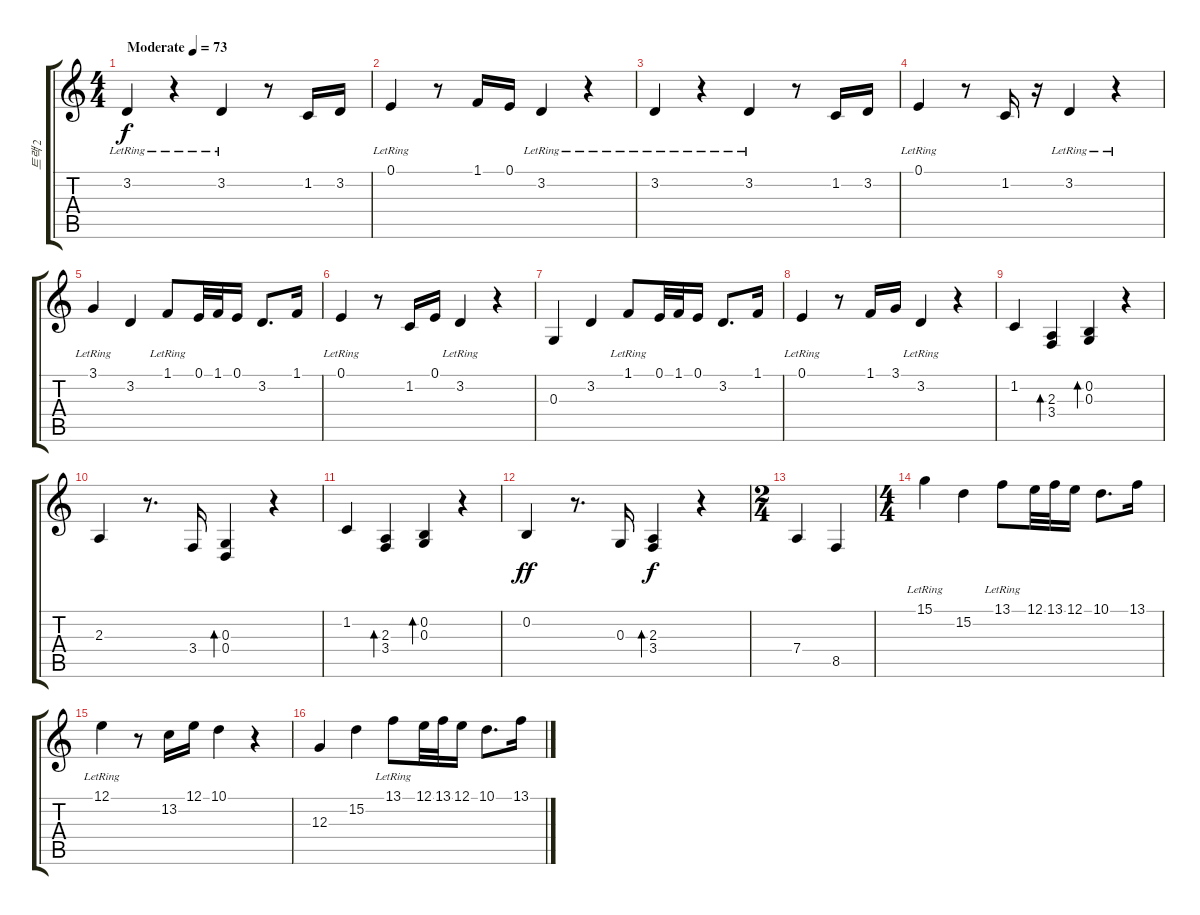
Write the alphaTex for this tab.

\track ("트랙 2" "트랙 2") {instrument whistle}
\staff {score tabs}
\tuning (E4 B3 G3 D3 A2 E2) {hide}
\ts (4 4)
\tempo (73 "Moderate")
\clef g2
\ks c
3.2{lr}.4{dy f instrument whistle} r.4 3.2{lr}.4 r.8 1.2.16 3.2.16 |
0.1{lr}.4 r.8 1.1.16 0.1.16 3.2{lr}.4 r.4 |
3.2{lr}.4 r.4 3.2{lr}.4 r.8 1.2.16 3.2.16 |
0.1{lr}.4 r.8 1.2.16 r.16 3.2{lr}.4 r.4 |
3.1{lr}.4{volume 13 instrument acousticgrandpiano} 3.2.4 1.1{lr}.8 0.1.32 1.1.32 0.1.16 3.2.8{d} 1.1.16 |
0.1{lr}.4 r.8 1.2.16 0.1.16 3.2{lr}.4 r.4 |
0.3.4 3.2.4 1.1{lr}.8 0.1.32 1.1.32 0.1.16 3.2.8{d} 1.1.16 |
0.1{lr}.4 r.8 1.1.16 3.1.16 3.2{lr}.4 r.4 |
1.2.4 (2.3 3.4).4{bd 60} (0.2 0.3).4{bd 60} r.4 |
2.3.4 r.8{d} 3.4.16 (0.3 0.4).4{bd 60} r.4 |
1.2.4 (2.3 3.4).4{bd 60} (0.2 0.3).4{bd 60} r.4 |
0.2.4{dy ff} r.8{d} 0.3.16 (2.3 3.4).4{bd 60 dy f} r.4 |
\ts (2 4)
7.4.4 8.5.4 |
\ts (4 4)
15.1{lr}.4{volume 13 instrument acousticgrandpiano} 15.2.4 13.1{lr}.8 12.1.32 13.1.32 12.1.16 10.1.8{d} 13.1.16 |
12.1{lr}.4 r.8 13.2.16 12.1.16 10.1.4 r.4 |
12.3.4 15.2.4 13.1{lr}.8 12.1.32 13.1.32 12.1.16 10.1.8{d} 13.1.16
